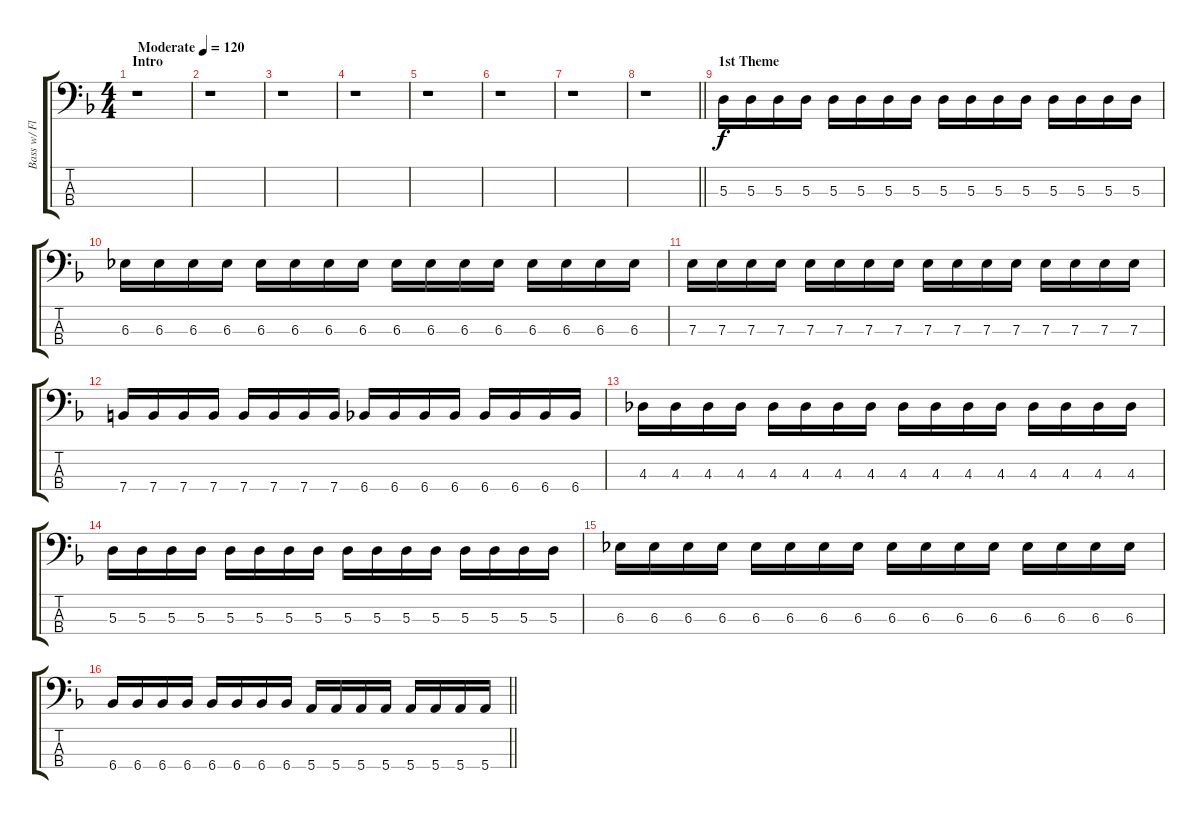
\track ("Bass w/ Flange" "Bass w/ Fl") {instrument electricbasspick}
\staff {score tabs}
\tuning (G2 D2 A1 E1) {hide}
\ts (4 4)
\section ("" "Intro")
\tempo (120 "Moderate")
\clef f4
\ks dminor
r.1{dy f instrument electricbasspick} |
r.1 |
r.1 |
r.1 |
r.1 |
r.1 |
r.1 |
\barLineRight lightlight
r.1 |
\section ("" "1st Theme")
5.3.16 5.3.16 5.3.16 5.3.16 5.3.16 5.3.16 5.3.16 5.3.16 5.3.16 5.3.16 5.3.16 5.3.16 5.3.16 5.3.16 5.3.16 5.3.16 |
6.3.16 6.3.16 6.3.16 6.3.16 6.3.16 6.3.16 6.3.16 6.3.16 6.3.16 6.3.16 6.3.16 6.3.16 6.3.16 6.3.16 6.3.16 6.3.16 |
7.3.16 7.3.16 7.3.16 7.3.16 7.3.16 7.3.16 7.3.16 7.3.16 7.3.16 7.3.16 7.3.16 7.3.16 7.3.16 7.3.16 7.3.16 7.3.16 |
7.4.16 7.4.16 7.4.16 7.4.16 7.4.16 7.4.16 7.4.16 7.4.16 6.4.16 6.4.16 6.4.16 6.4.16 6.4.16 6.4.16 6.4.16 6.4.16 |
4.3.16 4.3.16 4.3.16 4.3.16 4.3.16 4.3.16 4.3.16 4.3.16 4.3.16 4.3.16 4.3.16 4.3.16 4.3.16 4.3.16 4.3.16 4.3.16 |
5.3.16 5.3.16 5.3.16 5.3.16 5.3.16 5.3.16 5.3.16 5.3.16 5.3.16 5.3.16 5.3.16 5.3.16 5.3.16 5.3.16 5.3.16 5.3.16 |
6.3.16 6.3.16 6.3.16 6.3.16 6.3.16 6.3.16 6.3.16 6.3.16 6.3.16 6.3.16 6.3.16 6.3.16 6.3.16 6.3.16 6.3.16 6.3.16 |
\barLineRight lightlight
6.4.16 6.4.16 6.4.16 6.4.16 6.4.16 6.4.16 6.4.16 6.4.16 5.4.16 5.4.16 5.4.16 5.4.16 5.4.16 5.4.16 5.4.16 5.4.16
